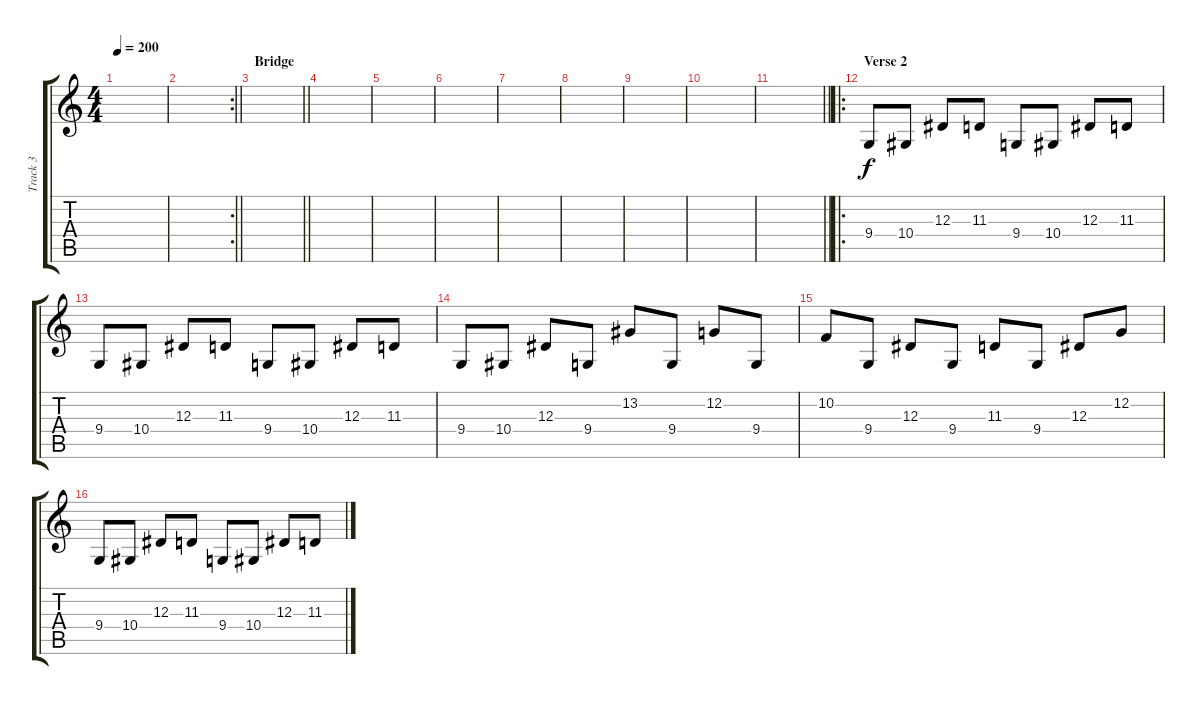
\track ("Track 3" "Track 3") {instrument harpsichord}
\staff {score tabs}
\tuning (C4 G3 Eb3 Bb2 F2 C2) {hide}
\ts (4 4)
\tempo 200
\clef g2
\ks c
|
\rc 2
\barLineRight lightlight
|
\section ("" "Bridge")
\barLineRight lightlight
|
|
|
|
|
|
|
|
\barLineRight lightlight
|
\ro
\section ("" "Verse 2")
9.4.8 10.4.8 12.3.8 11.3.8 9.4.8 10.4.8 12.3.8 11.3.8 |
9.4.8 10.4.8 12.3.8 11.3.8 9.4.8 10.4.8 12.3.8 11.3.8 |
9.4.8 10.4.8 12.3.8 9.4.8 13.2.8 9.4.8 12.2.8 9.4.8 |
10.2.8 9.4.8 12.3.8 9.4.8 11.3.8 9.4.8 12.3.8 12.2.8 |
9.4.8 10.4.8 12.3.8 11.3.8 9.4.8 10.4.8 12.3.8 11.3.8
